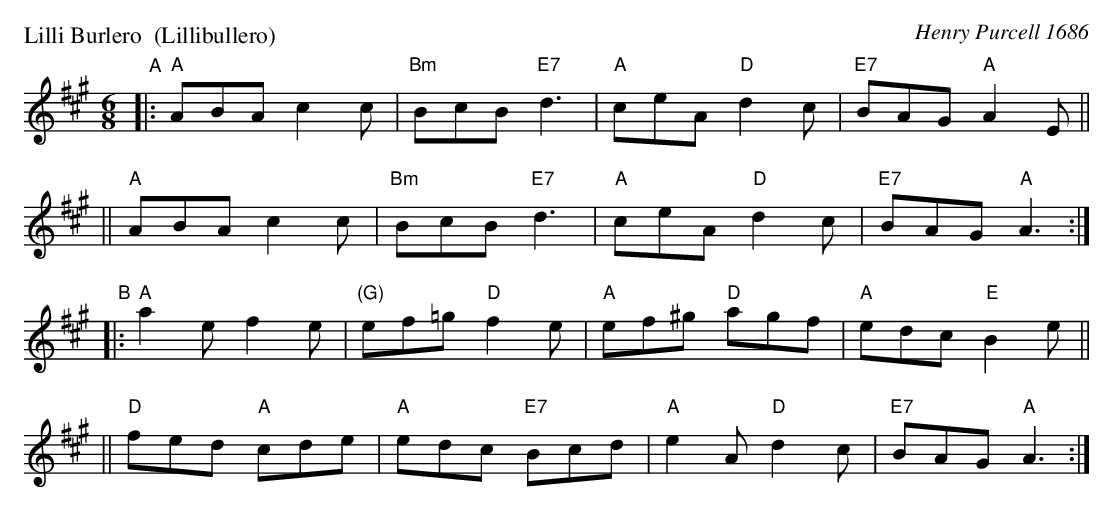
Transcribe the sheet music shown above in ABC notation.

X:1
P: Lilli Burlero  (Lillibullero)
O: Henry Purcell 1686
M: 6/8
L: 1/8
K: A
"^A"\
|: "A"ABA c2c | "Bm"BcB "E7"d3 | "A"ceA "D"d2c | "E7"BAG "A"A2E ||
|| "A"ABA c2c | "Bm"BcB "E7"d3 | "A"ceA "D"d2c | "E7"BAG "A"A3 :|
"^B"\
|: "A"a2e f2e | "(G)"ef=g "D"f2e | "A"ef^g "D"agf | "A"edc "E"B2e ||
|| "D"fed "A"cde | "A"edc "E7"Bcd | "A"e2A "D"d2c | "E7"BAG "A"A3 :|
